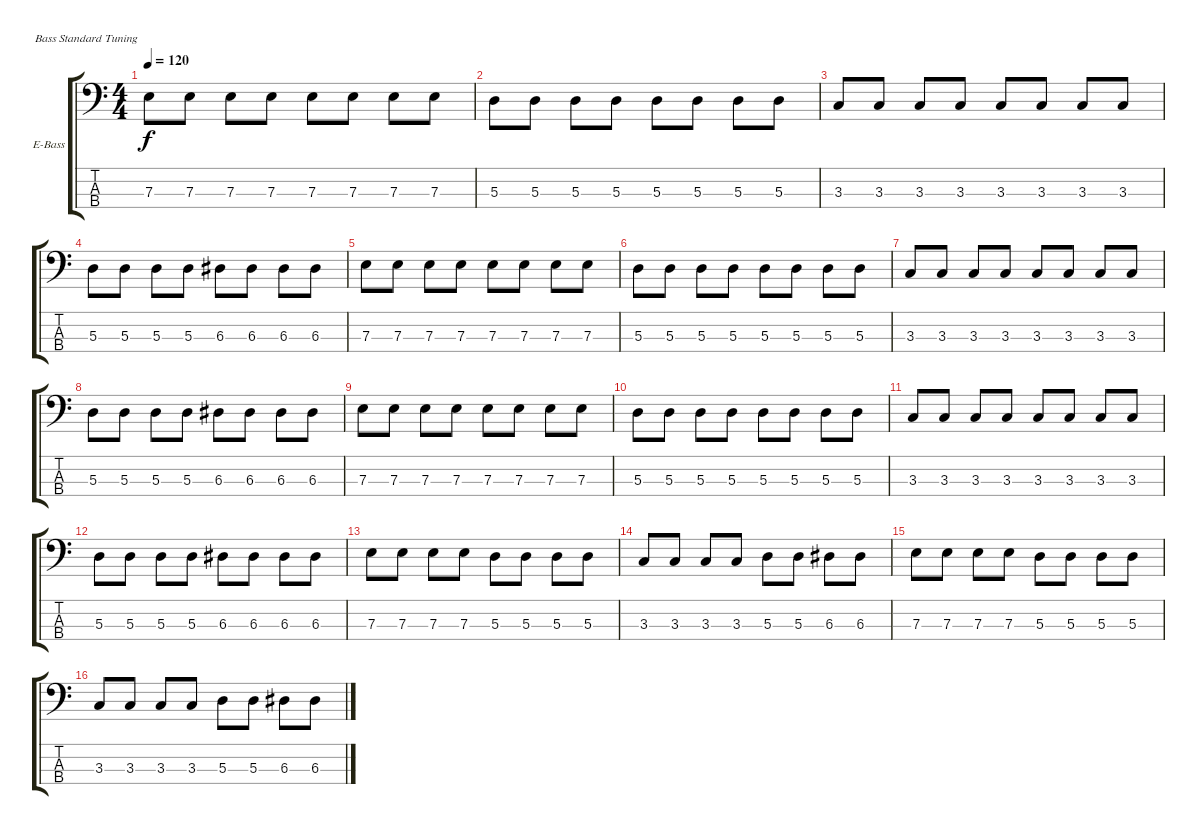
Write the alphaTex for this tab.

\defaultSystemsLayout 4
\bracketExtendMode groupsimilarinstruments
\firstSystemTrackNameOrientation horizontal
\otherSystemsTrackNameOrientation horizontal
\track ("Electric Bass" "E-Bass") {instrument electricbassfinger}
\staff {score tabs}
\tuning (G2 D2 A1 E1)
\ts (4 4)
\tempo 120
\clef f4
\scale
0.333333
\ks c
7.3.8{dy f} 7.3.8 7.3.8 7.3.8 7.3.8 7.3.8 7.3.8 7.3.8 |
\scale
0.333333 5.3.8 5.3.8 5.3.8 5.3.8 5.3.8 5.3.8 5.3.8 5.3.8 |
\scale
0.333333 3.3.8 3.3.8 3.3.8 3.3.8 3.3.8 3.3.8 3.3.8 3.3.8 |
\scale
0.333333 5.3.8 5.3.8 5.3.8 5.3.8 6.3.8 6.3.8 6.3.8 6.3.8 |
\scale
0.333333 7.3.8 7.3.8 7.3.8 7.3.8 7.3.8 7.3.8 7.3.8 7.3.8 |
\scale
0.333333 5.3.8 5.3.8 5.3.8 5.3.8 5.3.8 5.3.8 5.3.8 5.3.8 |
\scale
0.333333 3.3.8 3.3.8 3.3.8 3.3.8 3.3.8 3.3.8 3.3.8 3.3.8 |
\scale
0.333333 5.3.8 5.3.8 5.3.8 5.3.8 6.3.8 6.3.8 6.3.8 6.3.8 |
\scale
0.333333 7.3.8 7.3.8 7.3.8 7.3.8 7.3.8 7.3.8 7.3.8 7.3.8 |
\scale
0.333333 5.3.8 5.3.8 5.3.8 5.3.8 5.3.8 5.3.8 5.3.8 5.3.8 |
\scale
0.333333 3.3.8 3.3.8 3.3.8 3.3.8 3.3.8 3.3.8 3.3.8 3.3.8 |
\scale
0.333333 5.3.8 5.3.8 5.3.8 5.3.8 6.3.8 6.3.8 6.3.8 6.3.8 |
\scale
0.333333 7.3.8 7.3.8 7.3.8 7.3.8 5.3.8 5.3.8 5.3.8 5.3.8 |
\scale
0.333333 3.3.8 3.3.8 3.3.8 3.3.8 5.3.8 5.3.8 6.3.8 6.3.8 |
\scale
0.333333 7.3.8 7.3.8 7.3.8 7.3.8 5.3.8 5.3.8 5.3.8 5.3.8 |
\scale
0.333333 3.3.8 3.3.8 3.3.8 3.3.8 5.3.8 5.3.8 6.3.8 6.3.8
